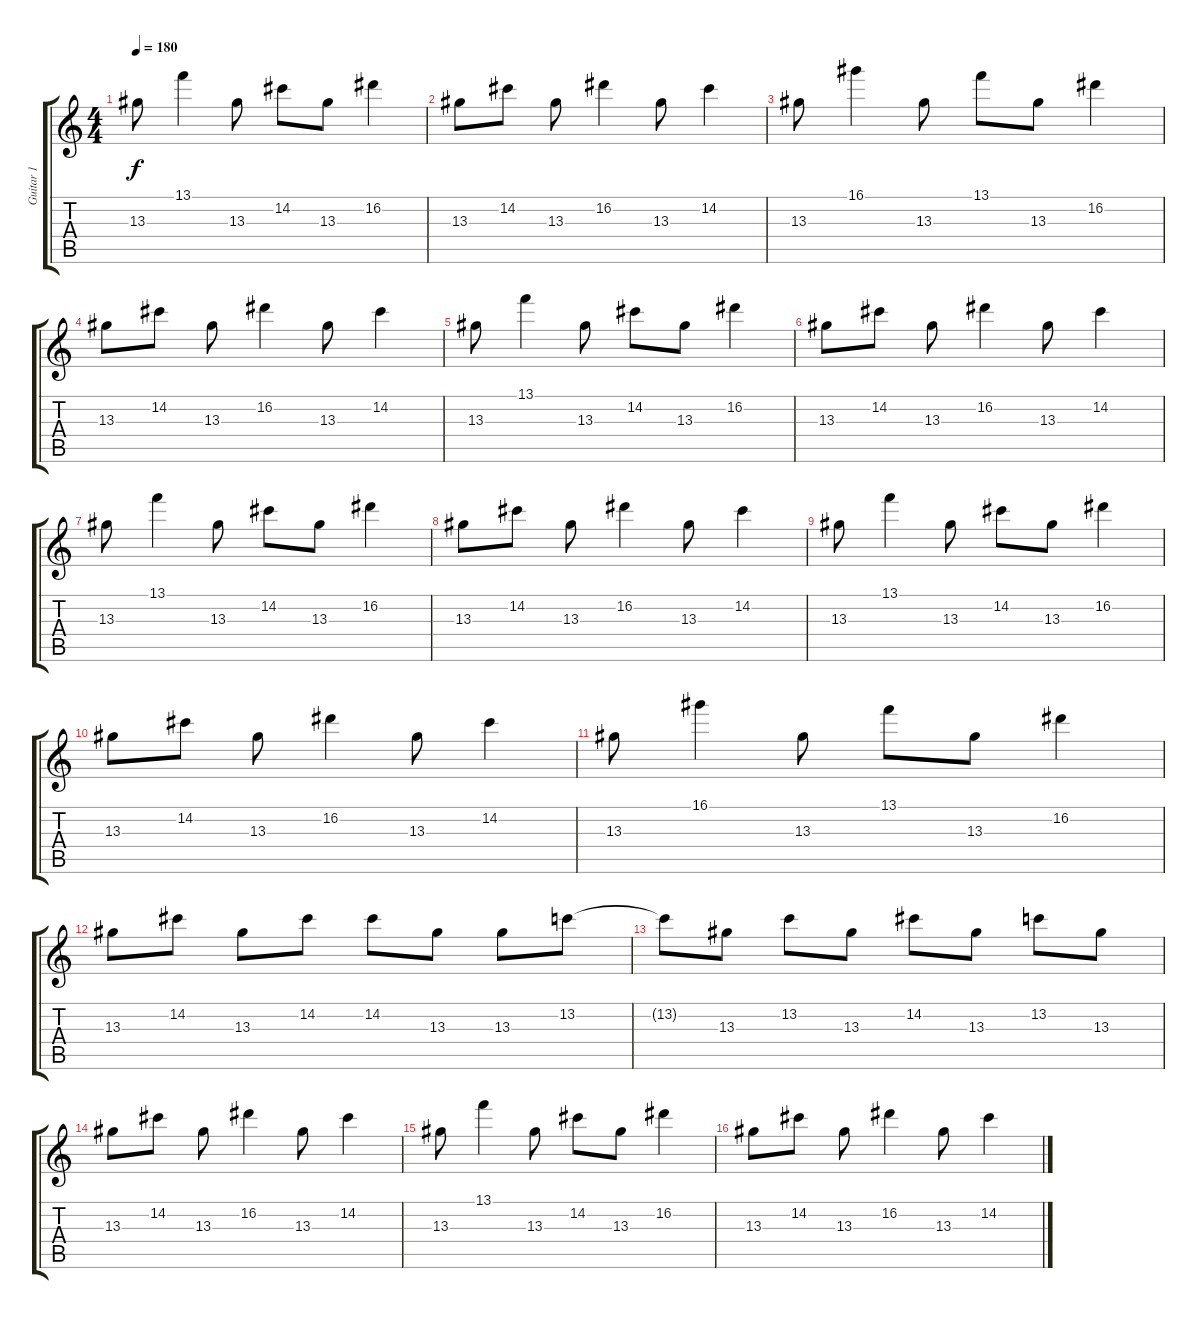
\track ("Guitar 1" "Guitar 1") {instrument overdrivenguitar}
\staff {score tabs}
\tuning (E4 B3 G3 D3 A2 E2) {hide}
\ts (4 4)
\tempo 180
\clef g2
\ks c
13.3.8{dy f} 13.1.4 13.3.8 14.2.8 13.3.8 16.2.4 |
13.3.8 14.2.8 13.3.8 16.2.4 13.3.8 14.2.4 |
13.3.8 16.1.4 13.3.8 13.1.8 13.3.8 16.2.4 |
13.3.8 14.2.8 13.3.8 16.2.4 13.3.8 14.2.4 |
13.3.8 13.1.4 13.3.8 14.2.8 13.3.8 16.2.4 |
13.3.8 14.2.8 13.3.8 16.2.4 13.3.8 14.2.4 |
13.3.8 13.1.4 13.3.8 14.2.8 13.3.8 16.2.4 |
13.3.8 14.2.8 13.3.8 16.2.4 13.3.8 14.2.4 |
13.3.8 13.1.4 13.3.8 14.2.8 13.3.8 16.2.4 |
13.3.8 14.2.8 13.3.8 16.2.4 13.3.8 14.2.4 |
13.3.8 16.1.4 13.3.8 13.1.8 13.3.8 16.2.4 |
13.3.8 14.2.8 13.3.8 14.2.8 14.2.8 13.3.8 13.3.8 13.2.8 |
13.2{t}.8 13.3.8 13.2.8 13.3.8 14.2.8 13.3.8 13.2.8 13.3.8 |
13.3.8 14.2.8 13.3.8 16.2.4 13.3.8 14.2.4 |
13.3.8 13.1.4 13.3.8 14.2.8 13.3.8 16.2.4 |
13.3.8 14.2.8 13.3.8 16.2.4 13.3.8 14.2.4
